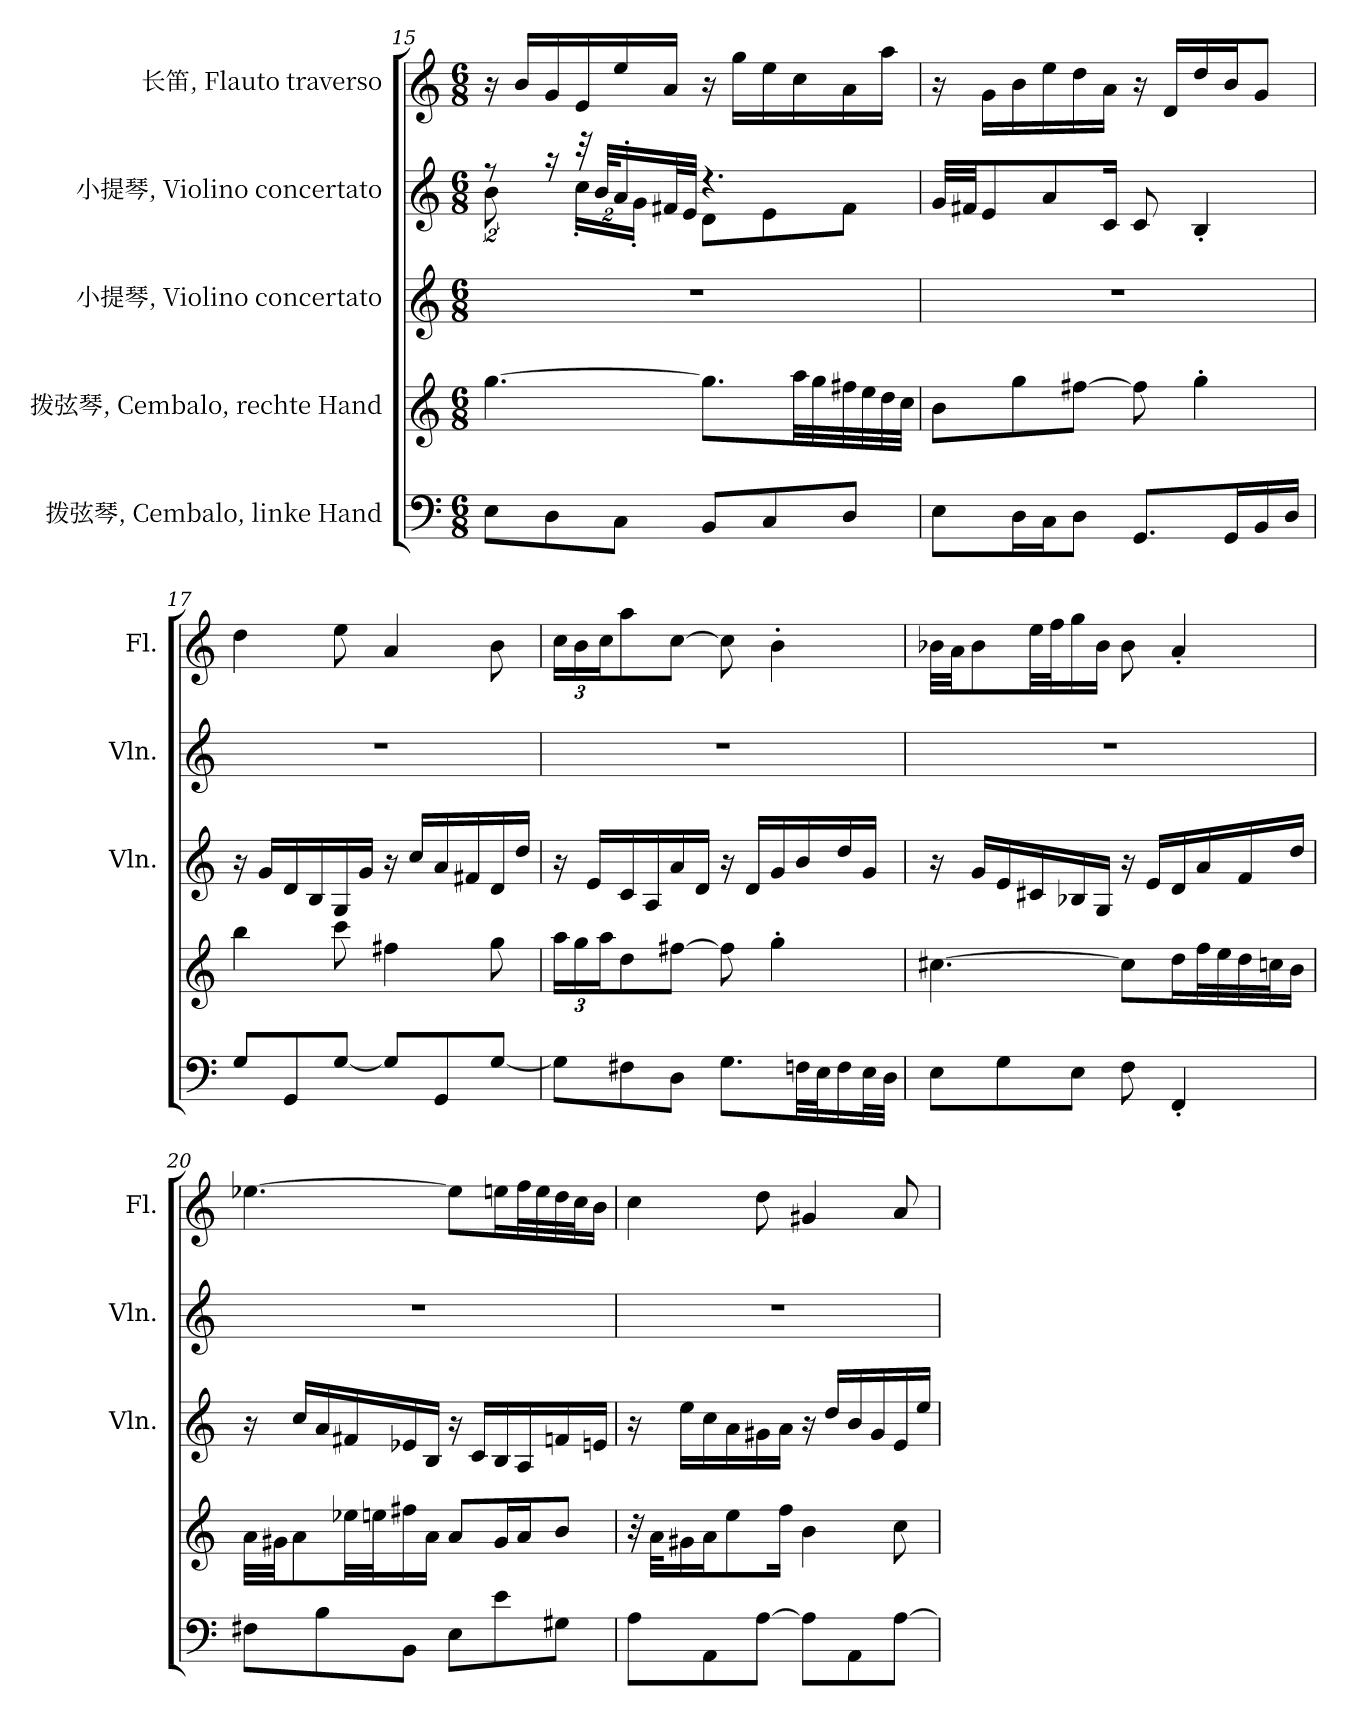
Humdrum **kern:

**kern	**kern	**kern	**kern	**kern
*part5	*part4	*part3	*part2	*part1
*staff5	*staff4	*staff3	*staff2	*staff1
*I"拨弦琴, Cembalo, linke Hand	*I"拨弦琴, Cembalo, rechte Hand	*I"小提琴, Violino concertato	*I"小提琴, Violino concertato	*I"长笛, Flauto traverso
*	*	*I'Vln.	*I'Vln.	*I'Fl.
!!LO:LB:g=z
*clefF4	*clefG2	*clefG2	*clefG2	*clefG2
*k[]	*k[]	*k[]	*k[]	*k[]
*M6/8	*M6/8	*M6/8	*M6/8	*M6/8
=15	=15	=15	=15	=15
*	*	*	*^	*
8E\L	[4.gg\	2.r	8r	16%3b\	16r
.	.	.	.	.	16b/LL
8D\	.	.	16r	.	16g/
.	.	.	32r	32%3cc'\L	16e/
.	.	.	32b/KLL	.	.
8C\J	.	.	16a'/	.	16ee/
.	.	.	.	32%3g'\J	.
.	.	.	32f#X/L	.	16a/JJ
.	.	.	32e/JJJ	.	.
8BB/L	8.gg\L]	.	4.r	8d\L	16r
.	.	.	.	.	16gg\LL
8C/	.	.	.	8e\	16ee\
.	32aa\LL	.	.	.	16cc\
.	32gg\	.	.	.	.
8D/J	32ff#X\	.	.	8f#\J	16a\
.	32ee\	.	.	.	.
.	32dd\	.	.	.	16aa\JJ
.	32cc\JJJ	.	.	.	.
*	*	*	*v	*v	*
=16	=16	=16	=16	=16
8E\L	8b\L	2.r	32g/LLL	16r
.	.	.	32f#X/JJ	.
.	.	.	8e/	16g\LL
16D\L	8gg\	.	.	16b\
16C\J	.	.	8a/	16ee\
8D\J	[8ff#X\J	.	.	16dd\
.	.	.	16c/Jk	16a\JJ
8.GG/L	8ff#\]	.	8c/	16r
.	.	.	.	16d/LL
.	4gg'\	.	4B'/	16dd/
16GG/L	.	.	.	16b/J
16BB/	.	.	.	8g/J
16D/JJ	.	.	.	.
!!LO:PB:g=z
=17	=17	=17	=17	=17
8G/L	4bb\	16r	2.r	4dd\
.	.	16g/LL	.	.
8GG/	.	16d/	.	.
.	.	16B/	.	.
[8G/J	8ccc\	16G/	.	8ee\
.	.	16g/JJ	.	.
8G/L]	4ff#X\	16r	.	4a/
.	.	16cc/LL	.	.
8GG/	.	16a/	.	.
.	.	16f#X/	.	.
[8G/J	8gg\	16d/	.	8b\
.	.	16dd/JJ	.	.
=18	=18	=18	=18	=18
*	*Xbrackettup	*	*	*Xbrackettup
8G\L]	24aa\LL	16r	2.r	24cc\LL
.	24gg\	.	.	24b\
.	.	16e/LL	.	.
.	24aa\J	.	.	24cc\J
8F#X\	8dd\	16c/	.	8aa\
.	.	16A/	.	.
8D\J	[8ff#X\J	16a/	.	[8cc\J
.	.	16d/JJ	.	.
8.G\L	8ff#\]	16r	.	8cc\]
.	.	16d/LL	.	.
.	4gg'\	16g/	.	4b'\
32Fn\LL	.	16b/	.	.
32E\J	.	.	.	.
16F\	.	16dd/	.	.
32E\L	.	16g/JJ	.	.
32D\JJJ	.	.	.	.
!!LO:LB:g=z
=19	=19	=19	=19	=19
8E\L	[4.cc#X\	16r	2.r	32b-X\LLL
.	.	.	.	32a\JJ
.	.	16g/LL	.	8b-\
8G\	.	16e/	.	.
.	.	16c#X/	.	32ee\LL
.	.	.	.	32ff\J
8E\J	.	16B-X/	.	16gg\
.	.	16G/JJ	.	16b-\JJ
8F\	8cc#\L]	16r	.	8b-\
.	.	16e/LL	.	.
4FF'/	16dd\L	16d/	.	4a'/
.	32ff\L	16a/	.	.
.	32ee\	.	.	.
.	32dd\	16f/	.	.
.	32ccn\J	.	.	.
.	16b\JJ	16dd/JJ	.	.
=20	=20	=20	=20	=20
8F#X\L	32a\LLL	16r	2.r	[4.ee-X\
.	32g#X\JJ	.	.	.
.	8a\	16cc/LL	.	.
8B\	.	16a/	.	.
.	32ee-X\LL	16f#X/	.	.
.	32een\J	.	.	.
8BB\J	16ff#X\	16e-X/	.	.
.	16a\JJ	16B/JJ	.	.
8E\L	8a/L	16r	.	8ee-\L]
.	.	16c/LL	.	.
8e\	16g#/L	16B/	.	16een\L
.	16a/J	16A/	.	32ff\L
.	.	.	.	32ee\
8G#X\J	8b/J	16fn/	.	32dd\
.	.	.	.	32cc\J
.	.	16en/JJ	.	16b\JJ
!!LO:PB:g=z
=21	=21	=21	=21	=21
8A\L	32r	16r	2.r	4cc\
.	32a\KLL	.	.	.
.	16g#X\	16ee\LL	.	.
8AA\	16a\J	16cc\	.	.
.	8ee\	16a\	.	.
[8A\J	.	16g#X\	.	8dd\
.	16ff\Jk	16a\JJ	.	.
8A\L]	4b\	16r	.	4g#X/
.	.	16dd/LL	.	.
8AA\	.	16b/	.	.
.	.	16g#/	.	.
[8A\J	8cc\	16e/	.	8a/
.	.	16ee/JJ	.	.
=	=	=	=	=
*-	*-	*-	*-	*-
